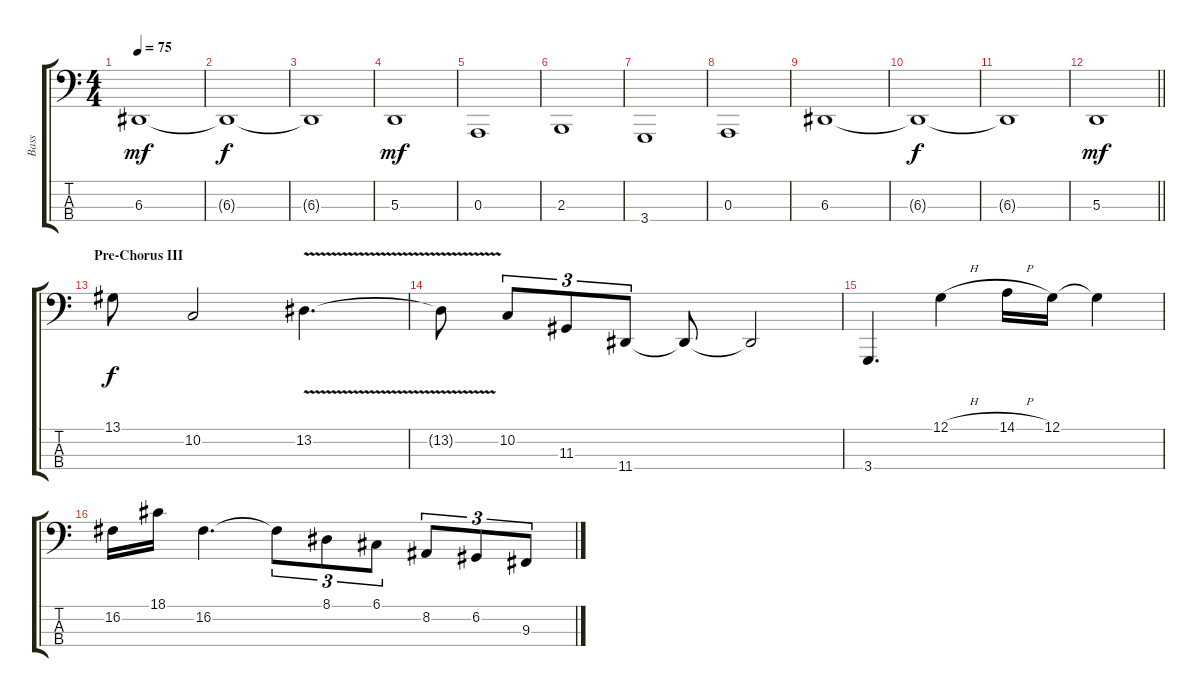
\track ("Bass" "Bass") {instrument synthstrings1}
\staff {score tabs}
\tuning (G2 D2 A1 E1) {hide}
\ts (4 4)
\tempo 75
\clef f4
\ks c
6.3.1{dy mf} |
6.3{t}.1{dy f} |
6.3{t}.1 |
5.3.1{dy mf} |
0.3.1 |
2.3.1 |
3.4.1 |
0.3.1 |
6.3.1 |
6.3{t}.1{dy f} |
6.3{t}.1 |
\barLineRight lightlight
5.3.1{dy mf} |
\section ("" "Pre-Chorus III")
13.1.8{dy f instrument fretlessbass} 10.2.2 13.2{v}.4{d} |
13.2{t}.8 10.2.8{tu (3 2)} 11.3.8{tu (3 2)} 11.4.8{tu (3 2)} 11.4{t}.8 11.4{t}.2 |
3.4.4{d} 12.1{h}.4 14.1{h}.16 12.1.16 12.1{t}.4 |
16.2.16 18.1.16 16.2.4{d} 16.2{t}.8{tu (3 2)} 8.1.8{tu (3 2)} 6.1.8{tu (3 2)} 8.2.8{tu (3 2)} 6.2.8{tu (3 2)} 9.3.8{tu (3 2)}
